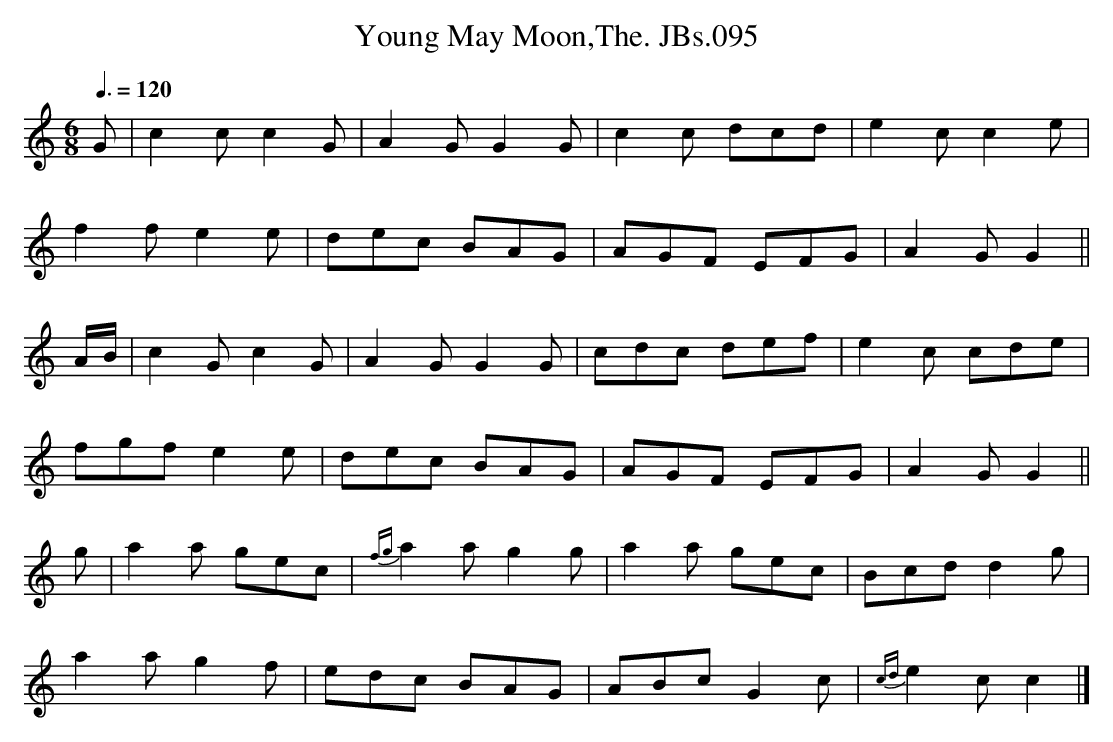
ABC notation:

X:1
T:Young May Moon,The. JBs.095
L:1/8
M:6/8
Q:3/8=120
K:C
G|c2cc2G|A2GG2G|c2c dcd|e2cc2e|!
f2fe2e|dec BAG|AGF EFG|A2GG2||!
A/B/|c2Gc2G|A2GG2G|cdc def|e2c cde|!
fgf e2e|dec BAG|AGF EFG|A2GG2||!
g|a2a gec|{fg}a2ag2g|a2a gec|Bcd d2g|!
a2ag2f|edc BAG|ABc G2c|{cd}e2cc2|]
